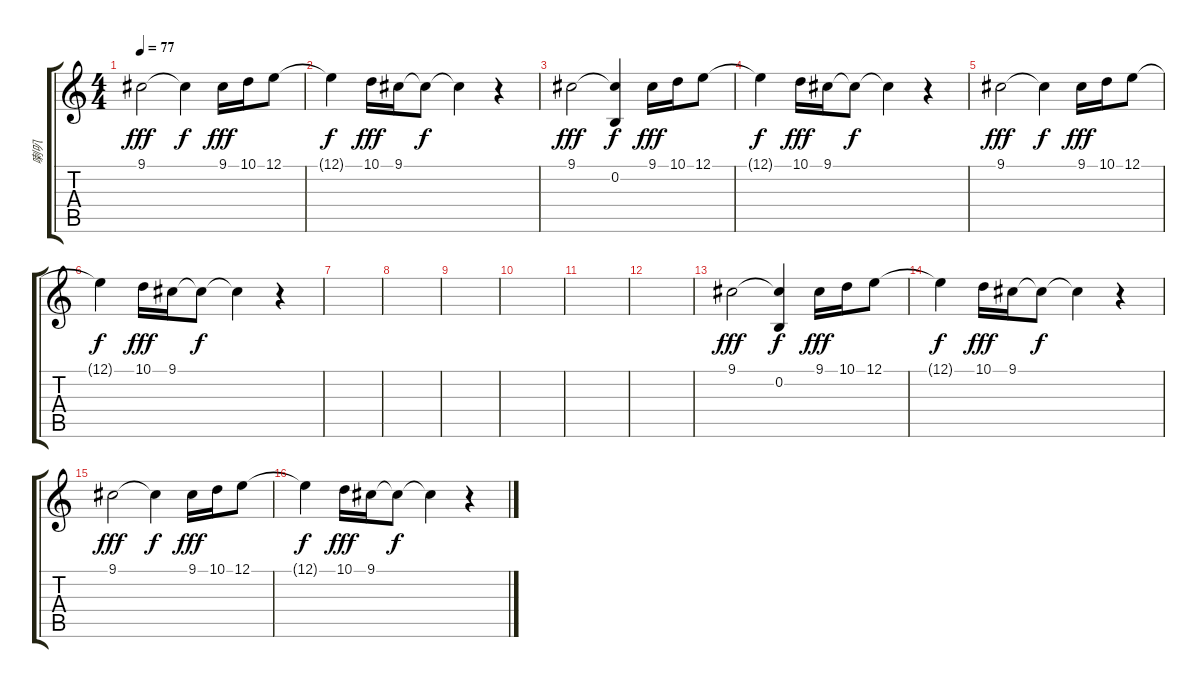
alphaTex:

\track ("喇叭" "喇叭") {instrument trumpet}
\staff {score tabs}
\tuning (E4 B3 G3 D3 A2 E2) {hide}
\ts (4 4)
\tempo 77
\clef g2
\ks c
9.1.2{dy fff} 9.1{t}.4{dy f} 9.1.16{dy fff} 10.1.16 12.1.8 |
12.1{t}.4{dy f} 10.1.16{dy fff} 9.1.16 9.1{t}.8{dy f} 9.1{t}.4 r.4 |
9.1.2{dy fff} (9.1{t} 0.2).4{dy f} 9.1.16{dy fff} 10.1.16 12.1.8 |
12.1{t}.4{dy f} 10.1.16{dy fff} 9.1.16 9.1{t}.8{dy f} 9.1{t}.4 r.4 |
9.1.2{dy fff} 9.1{t}.4{dy f} 9.1.16{dy fff} 10.1.16 12.1.8 |
12.1{t}.4{dy f} 10.1.16{dy fff} 9.1.16 9.1{t}.8{dy f} 9.1{t}.4 r.4 |
|
|
|
|
|
|
9.1.2{dy fff} (9.1{t} 0.2).4{dy f} 9.1.16{dy fff} 10.1.16 12.1.8 |
12.1{t}.4{dy f} 10.1.16{dy fff} 9.1.16 9.1{t}.8{dy f} 9.1{t}.4 r.4 |
9.1.2{dy fff} 9.1{t}.4{dy f} 9.1.16{dy fff} 10.1.16 12.1.8 |
12.1{t}.4{dy f} 10.1.16{dy fff} 9.1.16 9.1{t}.8{dy f} 9.1{t}.4 r.4
